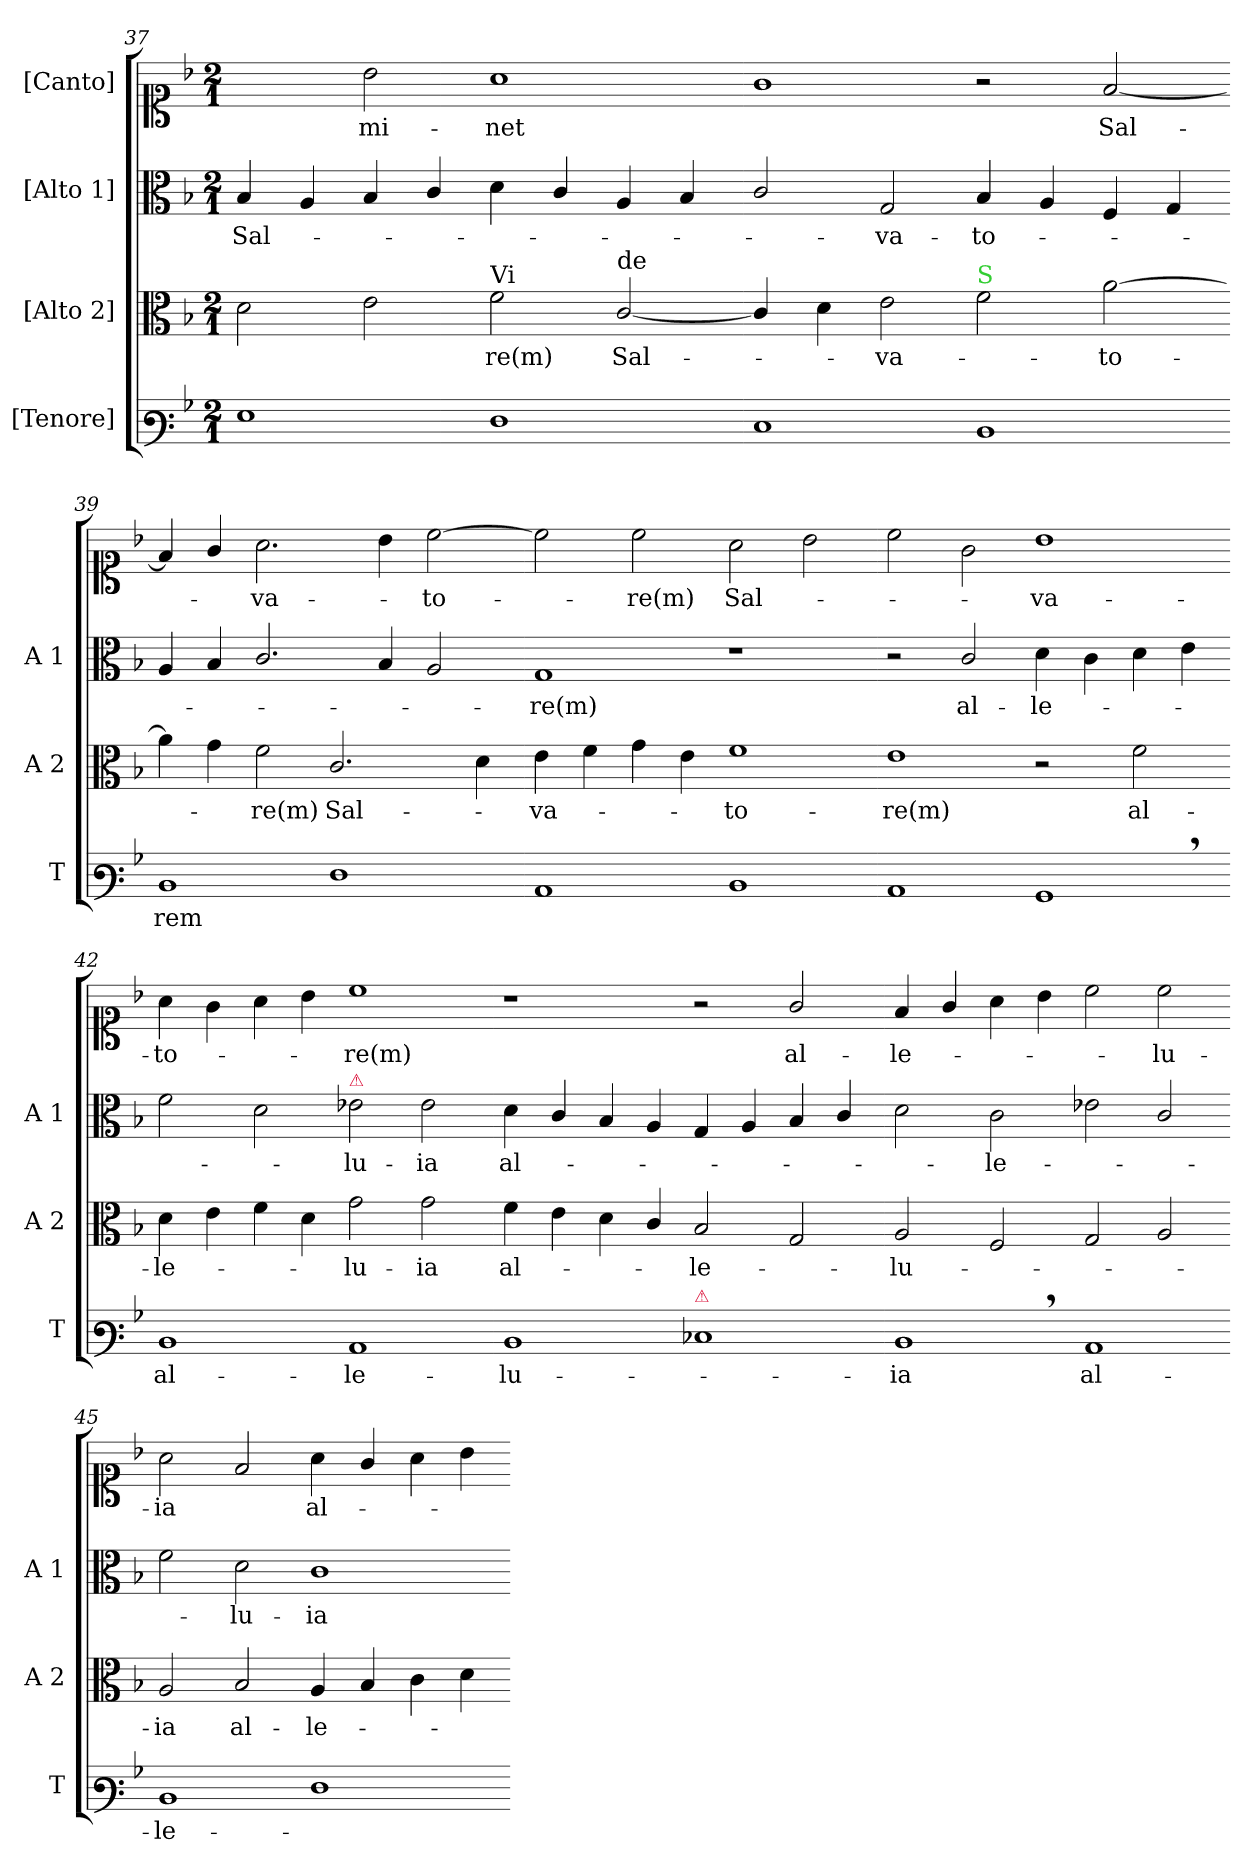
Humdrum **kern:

**kern	**text	**kern	**text	**kern	**text	**kern	**text
*part4	*part4	*part3	*part3	*part2	*part2	*part1	*part1
*staff4	*staff4	*staff3	*staff3	*staff2	*staff2	*staff1	*staff1
*I"[Tenore]	*	*I"[Alto 2]	*	*I"[Alto 1]	*	*I"[Canto]	*
*I'T	*	*I'A 2	*	*I'A 1	*	*	*
*clefF3	*	*clefC3	*	*clefC3	*	*clefC1	*
*k[b-]	*	*k[b-]	*	*k[b-]	*	*k[b-]	*
*M2/1	*	*M2/1	*	*M2/1	*	*M2/1	*
=37	=37	=37	=37	=37	=37	=37	=37
1G	.	2d\	.	4B-/	Sal-	2ryy	.
.	.	.	.	4A/	.	.	.
.	.	2e\	.	4B-/	.	2b-\	-mi-
.	.	.	.	4c/	.	.	.
!	!	!LO:TX:a:t=Vi	!	!	!	!	!
1F	.	2f\	-re(m)	4d\	.	1a	-net
.	.	.	.	4c/	.	.	.
!	!	!LO:TX:a:t=de	!	!	!	!	!
.	.	[2c/	Sal-	4A/	.	.	.
.	.	.	.	4B-/	.	.	.
=38-	=38-	=38-	=38-	=38-	=38-	=38-	=38-
1E	.	4c/]	.	2c/	.	1g	.
.	.	4d\	.	.	.	.	.
.	.	2e\	-va-	2G/	-va-	.	.
!	!	!LO:TX:a:color=limegreen:t=S	!	!	!	!	!
1D	.	2f\	.	4B-/	-to-	2r	.
.	.	.	.	4A/	.	.	.
.	.	[2a\	to-	4F/	.	[2f/	Sal-
.	.	.	.	4G/	.	.	.
=39-	=39-	=39-	=39-	=39-	=39-	=39-	=39-
1D	-rem	4a\]	.	4A/	.	4f/]	.
.	.	4g\	.	4B-/	.	4g/	.
.	.	2f\	-re(m)	2.c/	.	2.a\	-va-
1F	.	2.c/	Sal-	.	.	.	.
.	.	.	.	4B-/	.	4b-\	.
.	.	.	.	2A/	.	[2cc\	-to-
.	.	4d\	.	.	.	.	.
=40-	=40-	=40-	=40-	=40-	=40-	=40-	=40-
1C	.	4e\	-va-	1G	-re(m)	2cc\]	.
.	.	4f\	.	.	.	.	.
.	.	4g\	.	.	.	2cc\	-re(m)
.	.	4e\	.	.	.	.	.
1D	.	1f	-to-	1r	.	2a\	Sal-
.	.	.	.	.	.	2b-\	.
=41-	=41-	=41-	=41-	=41-	=41-	=41-	=41-
1C	.	1e	-re(m)	2r	.	2cc\	.
.	.	.	.	2c/	al-	2g\	.
1BB-,<	.	2r	.	4d\	-le-	1b-	-va-
.	.	.	.	4c\	.	.	.
.	.	2f\	al-	4d\	.	.	.
.	.	.	.	4e\	.	.	.
=42-	=42-	=42-	=42-	=42-	=42-	=42-	=42-
1D	al-	4d\	-le-	2f\	.	4a\	-to-
.	.	4e\	.	.	.	4g\	.
.	.	4f\	.	2d\	.	4a\	.
.	.	4d\	.	.	.	4b-\	.
!	!	!	!	!LO:TX:a:color=crimson:t=⚠	!	!	!
1C	-le-	2g\	-lu-	2e-X\	-lu-	1cc	-re(m)
.	.	2g\	-ia	2e-\	-ia	.	.
=43-	=43-	=43-	=43-	=43-	=43-	=43-	=43-
!	!	!	!LO:LY:i	!	!LO:LY:i	!	!
1D	-lu-	4f\	al-	4d\	al-	1r	.
.	.	4e\	.	4c/	.	.	.
.	.	4d\	.	4B-/	.	.	.
.	.	4c/	.	4A/	.	.	.
!LO:TX:a:color=crimson:t=⚠	!	!	!	!	!	!	!
!	!	!	!LO:LY:i	!	!	!	!
1E-X	.	2B-/	-le-	4G/	.	2r	.
.	.	.	.	4A/	.	.	.
.	.	2G/	.	4B-/	.	2g/	al-
.	.	.	.	4c/	.	.	.
=44-	=44-	=44-	=44-	=44-	=44-	=44-	=44-
!	!	!	!LO:LY:i	!	!	!	!
1D,<	-ia	2A/	-lu-	2d\	.	4f/	-le-
.	.	.	.	.	.	4g/	.
!	!	!	!	!	!LO:LY:i	!	!
.	.	2F/	.	2c\	-le-	4a\	.
.	.	.	.	.	.	4b-\	.
1C	al-	2G/	.	2e-X\	.	2cc\	.
.	.	2A/	.	2c/	.	2cc\	-lu-
=45-	=45-	=45-	=45-	=45-	=45-	=45-	=45-
!	!	!	!LO:LY:i	!	!	!	!
1D	-le-	2A/	-ia	2f\	.	2a\	-ia
!	!	!	!LO:LY:i	!	!LO:LY:i	!	!
.	.	2B-/	al-	2d\	-lu-	2f/	.
!	!	!	!LO:LY:i	!	!LO:LY:i	!	!
1F	.	4A/	-le-	1c	ia	4a\	al-
.	.	4B-/	.	.	.	4g/	.
.	.	4c\	.	.	.	4a\	.
.	.	4d\	.	.	.	4b-\	.
=-	=-	=-	=-	=-	=-	=-	=-
*-	*-	*-	*-	*-	*-	*-	*-
